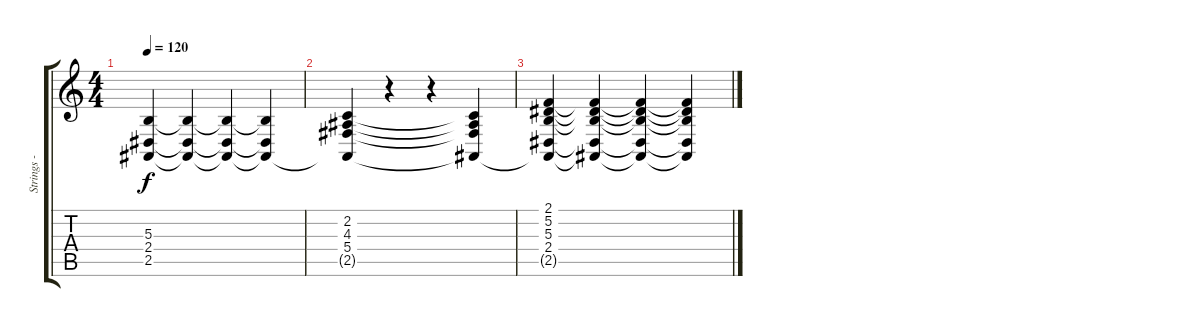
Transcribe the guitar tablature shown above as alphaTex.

\track ("Strings - Keyboards" "Strings - ") {instrument stringensemble2}
\staff {score tabs}
\tuning (Eb4 Bb3 Gb3 Db3 Ab2 Eb2) {hide}
\ts (4 4)
\tempo 120
\clef g2
\ks c
(5.3 2.4{t} 2.5{t}).4{dy f volume 12 instrument pad1newage} (5.3{t} 2.4{t} 2.5{t}).4 (5.3{t} 2.4{t} 2.5{t}).4 (5.3{t} 2.4{t} 2.5{t}).4 |
(2.2 4.3 5.4 2.5{t}).4{volume 12 instrument pad1newage} r.4 r.4 (2.2{t} 4.3{t} 5.4{t} 2.5{t}).4 |
(2.1 5.2 5.3 2.4 2.5{t}).4{volume 12 instrument pad1newage} (2.1{t} 5.2{t} 5.3{t} 2.4{t} 2.5{t}).4 (2.1{t} 5.2{t} 5.3{t} 2.4{t} 2.5{t}).4 (2.1{t} 5.2{t} 5.3{t} 2.4{t} 2.5{t}).4
